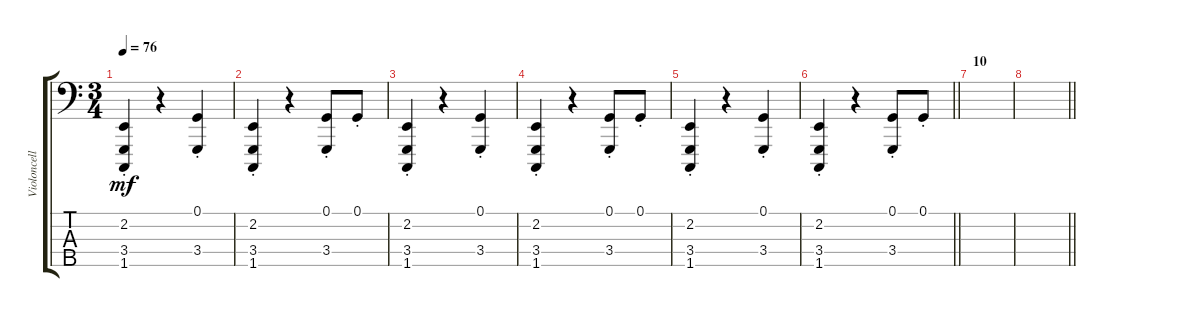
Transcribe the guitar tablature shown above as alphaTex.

\track ("Violoncelles" "Violoncell") {instrument cello}
\staff {score tabs}
\tuning (G2 D2 A1 E1 B0) {hide}
\ts (3 4)
\tempo 76
\clef f4
\ks c
(2.2{st} 3.4{st} 1.5{st}).4{dy mf} r.4 (0.1{st} 3.4{st}).4 |
(2.2{st} 3.4{st} 1.5{st}).4 r.4 (0.1{st} 3.4{st}).8 0.1{st}.8 |
(2.2{st} 3.4{st} 1.5{st}).4 r.4 (0.1{st} 3.4{st}).4 |
(2.2{st} 3.4{st} 1.5{st}).4 r.4 (0.1{st} 3.4{st}).8 0.1{st}.8 |
(2.2{st} 3.4{st} 1.5{st}).4 r.4 (0.1{st} 3.4{st}).4 |
\barLineRight lightlight
(2.2{st} 3.4{st} 1.5{st}).4 r.4 (0.1{st} 3.4{st}).8 0.1{st}.8 |
\section ("" "10")
|
\barLineRight lightlight
